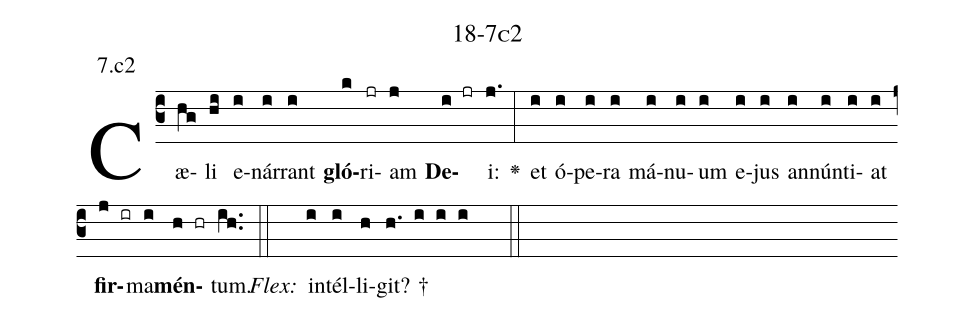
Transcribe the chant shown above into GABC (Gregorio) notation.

name: 18-7c2;
annotation: 7.c2;
%%
(c3)Cæ(hg)li(hi) e(i)nár(i)rant(i) <b>gló</b>(k)ri(jr)am(j) <b>De</b>(i jr)i:(j.) <v>\greheightstar</v>(:) et(i) ó(i)pe(i)ra(i) má(i)nu(i)um(i) e(i)jus(i) an(i)nún(i)ti(i)at(i) <b>fir</b>(j ir)ma(i)<b>mén</b>(h hr)tum.(ih..) (::)
<i>Flex:</i>()  in(i)tél(i)li(h)git? †(h. i i i  ::)

%E(i) u(i) o(j) u(i) a(h) e.(ih..) (::)
